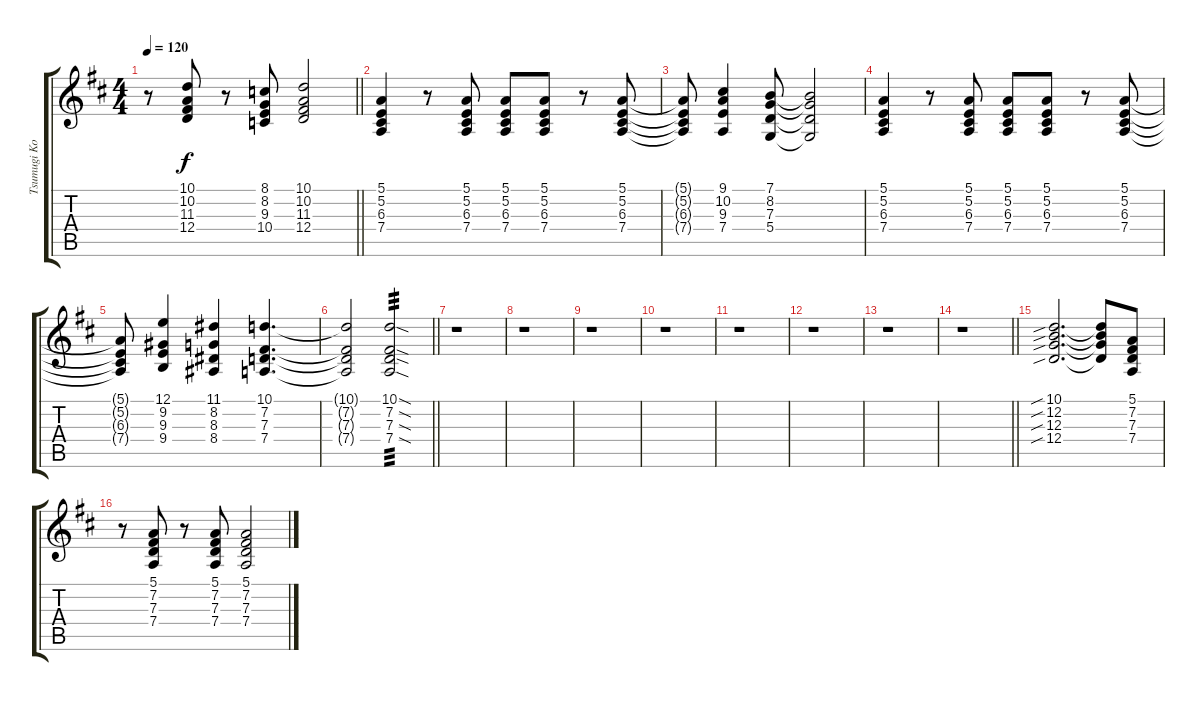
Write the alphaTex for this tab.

\track ("Tsumugi Kotobuki I" "Tsumugi Ko") {instrument lead2sawtooth}
\staff {score tabs}
\tuning (E4 B3 G3 D3 A2 E2) {hide}
\ts (4 4)
\tempo 120
\clef g2
\barLineRight lightlight
\ks d
r.8{dy f} (10.1 10.2 11.3 12.4).8 r.8 (8.1 8.2 9.3 10.4).8 (10.1 10.2 11.3 12.4).2 |
(5.1 5.2 6.3 7.4).4 r.8 (5.1 5.2 6.3 7.4).8 (5.1 5.2 6.3 7.4).8 (5.1 5.2 6.3 7.4).8 r.8 (5.1 5.2 6.3 7.4).8 |
(5.1{t} 5.2{t} 6.3{t} 7.4{t}).8 (9.1 10.2 9.3 7.4).4 (7.1 8.2 7.3 5.4).8 (7.1{t} 8.2{t} 7.3{t} 5.4{t}).2 |
(5.1 5.2 6.3 7.4).4 r.8 (5.1 5.2 6.3 7.4).8 (5.1 5.2 6.3 7.4).8 (5.1 5.2 6.3 7.4).8 r.8 (5.1 5.2 6.3 7.4).8 |
(5.1{t} 5.2{t} 6.3{t} 7.4{t}).8 (12.1 9.2 9.3 9.4).4 (11.1 8.2 8.3 8.4).4 (10.1 7.2 7.3 7.4).4{d} |
\barLineRight lightlight
(10.1{t} 7.2{t} 7.3{t} 7.4{t}).2 (10.1{sod} 7.2{sod} 7.3{sod} 7.4{sod}).2{tp 3} |
r.1 |
r.1 |
r.1 |
r.1 |
r.1 |
r.1 |
r.1 |
\barLineRight lightlight
r.1 |
(10.1{sib} 12.2{sib} 12.3{sib} 12.4{sib}).2{d} (10.1{t} 12.2{t} 12.3{t} 12.4{t}).8 (5.1 7.2 7.3 7.4).8 |
r.8 (5.1 7.2 7.3 7.4).8 r.8 (5.1 7.2 7.3 7.4).8 (5.1 7.2 7.3 7.4).2
